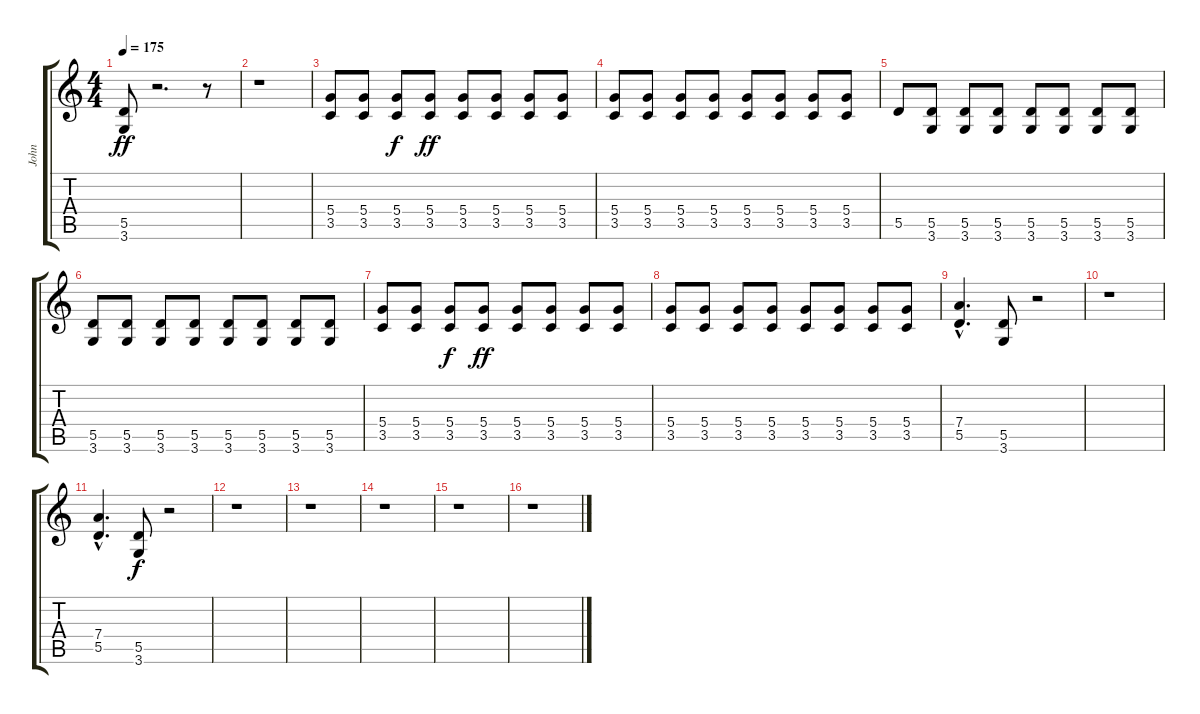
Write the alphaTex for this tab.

\track ("John" "John") {instrument distortionguitar}
\staff {score tabs}
\tuning (E4 B3 G3 D3 A2 E2) {hide}
\ts (4 4)
\tempo 175
\clef g2
\ks c
(5.5 3.6).8{dy ff} r.2{d} r.8 |
r.1 |
(5.4 3.5).8 (5.4 3.5).8 (5.4 3.5).8{dy f} (5.4 3.5).8{dy ff} (5.4 3.5).8 (5.4 3.5).8 (5.4 3.5).8 (5.4 3.5).8 |
(5.4 3.5).8 (5.4 3.5).8 (5.4 3.5).8 (5.4 3.5).8 (5.4 3.5).8 (5.4 3.5).8 (5.4 3.5).8 (5.4 3.5).8 |
5.5.8 (5.5 3.6).8 (5.5 3.6).8 (5.5 3.6).8 (5.5 3.6).8 (5.5 3.6).8 (5.5 3.6).8 (5.5 3.6).8 |
(5.5 3.6).8 (5.5 3.6).8 (5.5 3.6).8 (5.5 3.6).8 (5.5 3.6).8 (5.5 3.6).8 (5.5 3.6).8 (5.5 3.6).8 |
(5.4 3.5).8 (5.4 3.5).8 (5.4 3.5).8{dy f} (5.4 3.5).8{dy ff} (5.4 3.5).8 (5.4 3.5).8 (5.4 3.5).8 (5.4 3.5).8 |
(5.4 3.5).8 (5.4 3.5).8 (5.4 3.5).8 (5.4 3.5).8 (5.4 3.5).8 (5.4 3.5).8 (5.4 3.5).8 (5.4 3.5).8 |
(7.4{hac} 5.5{hac}).4{d} (5.5 3.6).8 r.2 |
r.1 |
(7.4{hac} 5.5{hac}).4{d} (5.5 3.6).8{dy f} r.2 |
r.1 |
r.1 |
r.1 |
r.1 |
r.1
